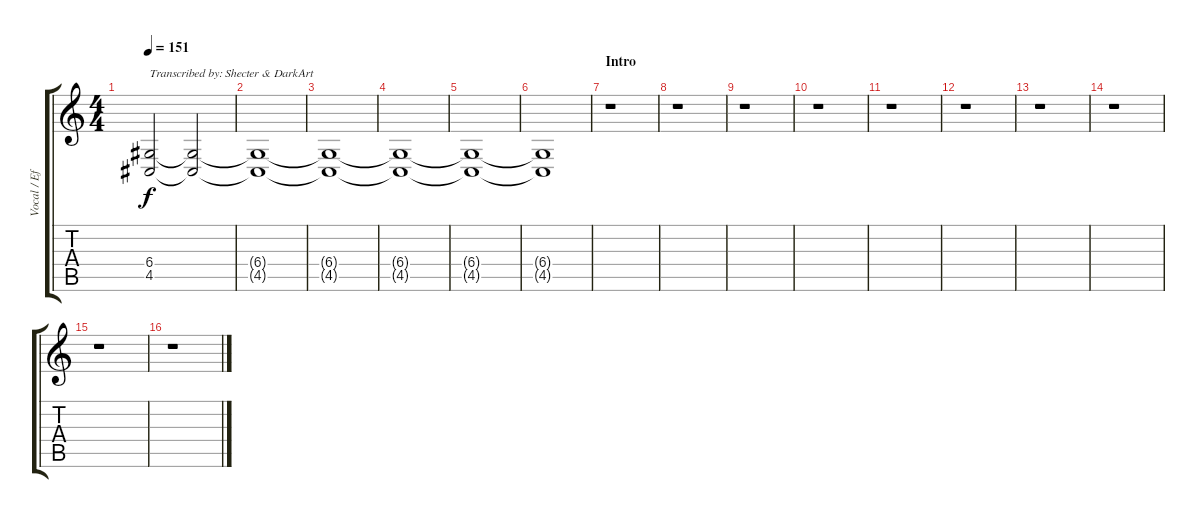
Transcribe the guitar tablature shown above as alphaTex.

\track ("Vocal / Effect" "Vocal / Ef") {instrument orchestralharp}
\staff {score tabs}
\tuning (E4 B3 G3 D3 A2 E2) {hide}
\ts (4 4)
\tempo 151
\clef g2
\ks c
(6.4 4.5).2{txt "Transcribed by: Shecter & DarkArt" dy f volume 2 instrument lead8bassandlead} (6.4{t} 4.5{t}).2{volume 16} |
(6.4{t} 4.5{t}).1 |
(6.4{t} 4.5{t}).1 |
(6.4{t} 4.5{t}).1 |
(6.4{t} 4.5{t}).1 |
(6.4{t} 4.5{t}).1 |
\section ("" "Intro")
r.1 |
r.1 |
r.1 |
r.1 |
r.1 |
r.1 |
r.1 |
r.1 |
r.1 |
r.1
